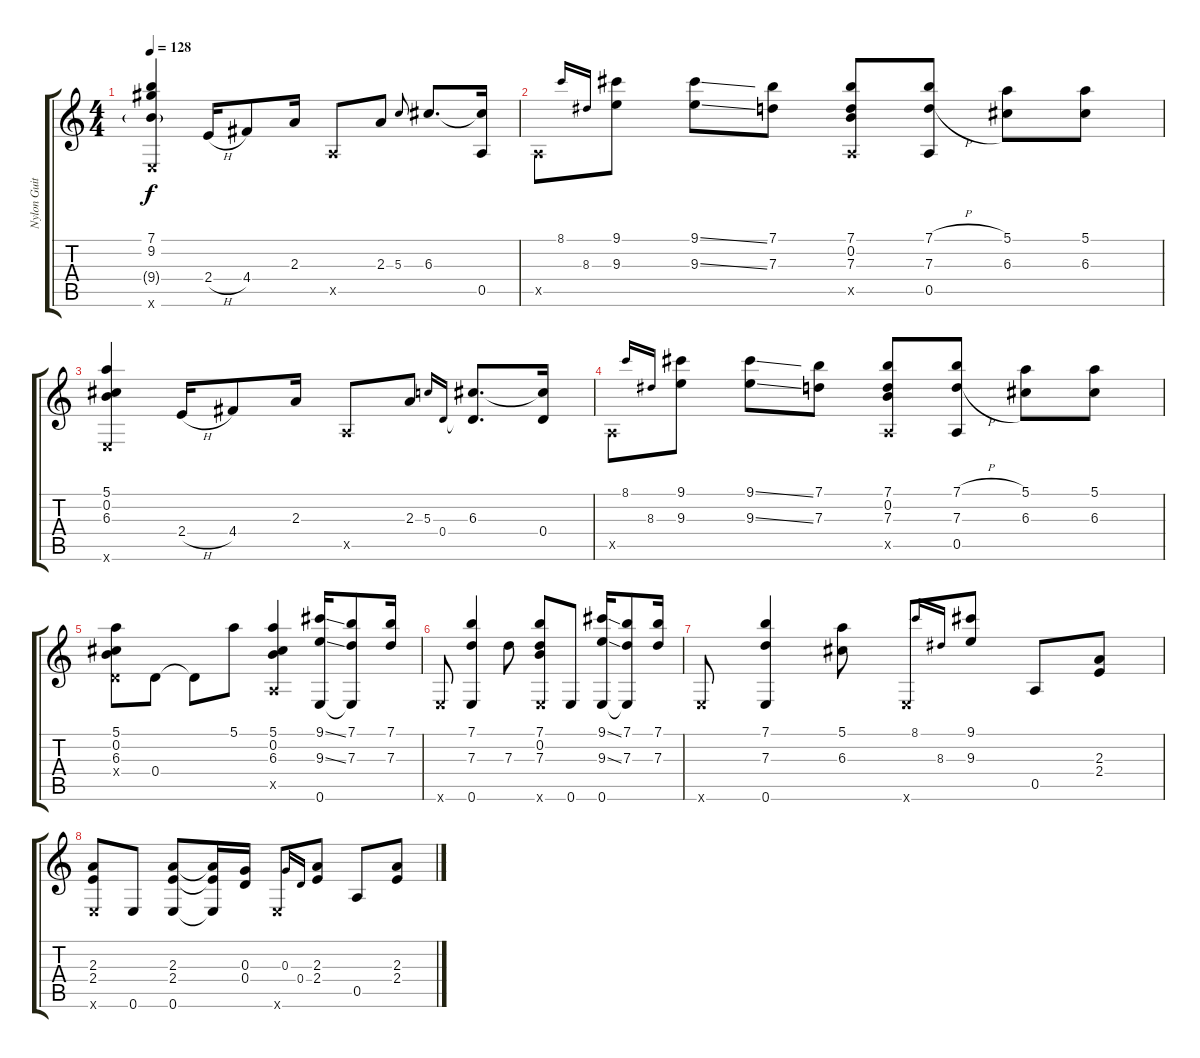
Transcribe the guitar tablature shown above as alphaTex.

\track ("Nylon Guitar" "Nylon Guit") {instrument acousticguitarnylon}
\staff {score tabs}
\tuning (E4 B3 G3 D3 A2 E2) {hide}
\ts (4 4)
\tempo 128
\clef g2
\ks c
(7.1 9.2 9.4{g} 0.6{x}).4{dy f} 2.4{h}.16 4.4.8 2.3.16 0.5{x}.8 2.3.8 5.3.8{gr onbeat} 6.3.8{d} (6.3{t} 0.5).16 |
0.5{x}.8 8.1.16{gr onbeat} 8.3.16{gr onbeat} (9.1 9.3).8 (9.1{ss} 9.3{ss}).8 (7.1 7.3).8 (7.1 0.2 7.3 0.5{x}).8 (7.1{h} 7.3{h} 0.5).8 (5.1 6.3).8 (5.1 6.3).8 |
(5.1 0.2 6.3 0.6{x}).4 2.4{h}.16 4.4.8 2.3.16 0.5{x}.8 2.3.8 5.3.16{gr onbeat} 0.4.16{gr onbeat} (6.3 0.4{t}).8{d} (6.3{t} 0.4).16 |
0.5{x}.8 8.1.16{gr onbeat} 8.3.16{gr onbeat} (9.1 9.3).8 (9.1{ss} 9.3{ss}).8 (7.1 7.3).8 (7.1 0.2 7.3 0.5{x}).8 (7.1{h} 7.3{h} 0.5).8 (5.1 6.3).8 (5.1 6.3).8 |
(5.1 0.2 6.3 0.4{x}).8 0.4.8 0.4{t}.8 5.1.8 (5.1 0.2 6.3 0.5{x}).4 (9.1{ss} 9.3{ss} 0.6).16 (7.1 7.3 0.6{t}).8 (7.1 7.3).16 |
0.6{x}.8 (7.1 7.3 0.6).4 7.3.8 (7.1 0.2 7.3 0.6{x}).8 0.6.8 (9.1{ss} 9.3{ss} 0.6).16 (7.1 7.3 0.6{t}).8 (7.1 7.3).16 |
0.6{x}.8 (7.1 7.3 0.6).4 (5.1 6.3).8 0.6{x}.8 8.1.16{gr onbeat} 8.3.16{gr onbeat} (9.1 9.3).8 0.5.8 (2.3 2.4).8 |
(2.3 2.4 0.6{x}).8 0.6.8 (2.3 2.4 0.6).8 (2.3{t} 2.4{t} 0.6{t}).16 (0.3 0.4).16 0.6{x}.8 0.3.16{gr onbeat} 0.4.16{gr onbeat} (2.3 2.4).8 0.5.8 (2.3 2.4).8
